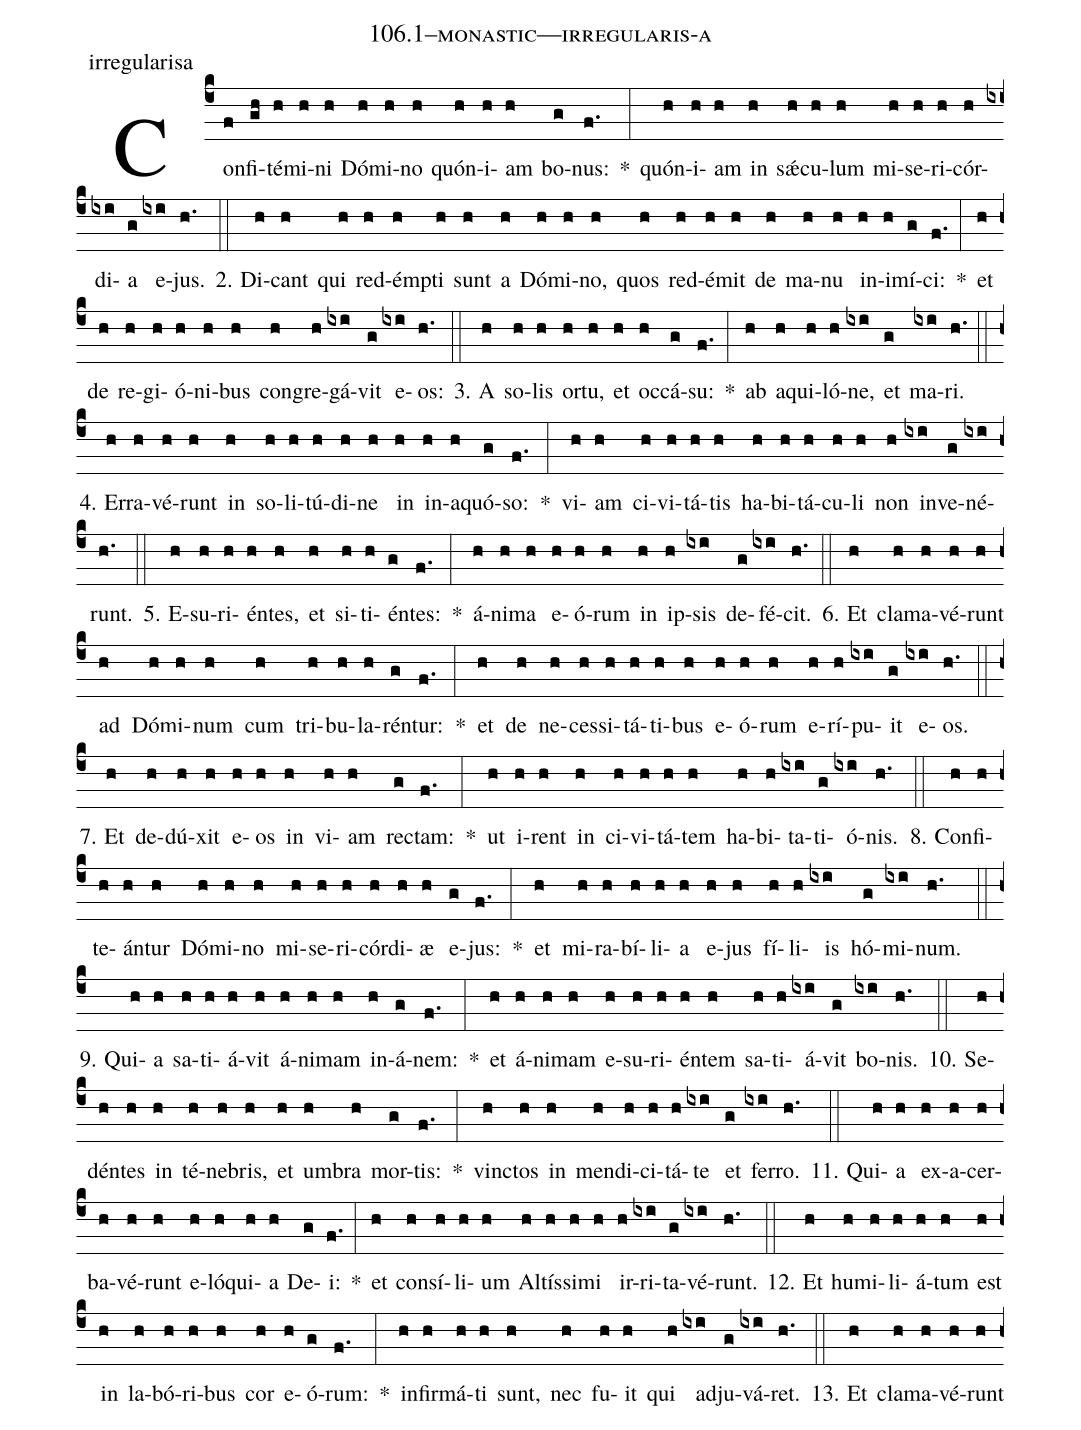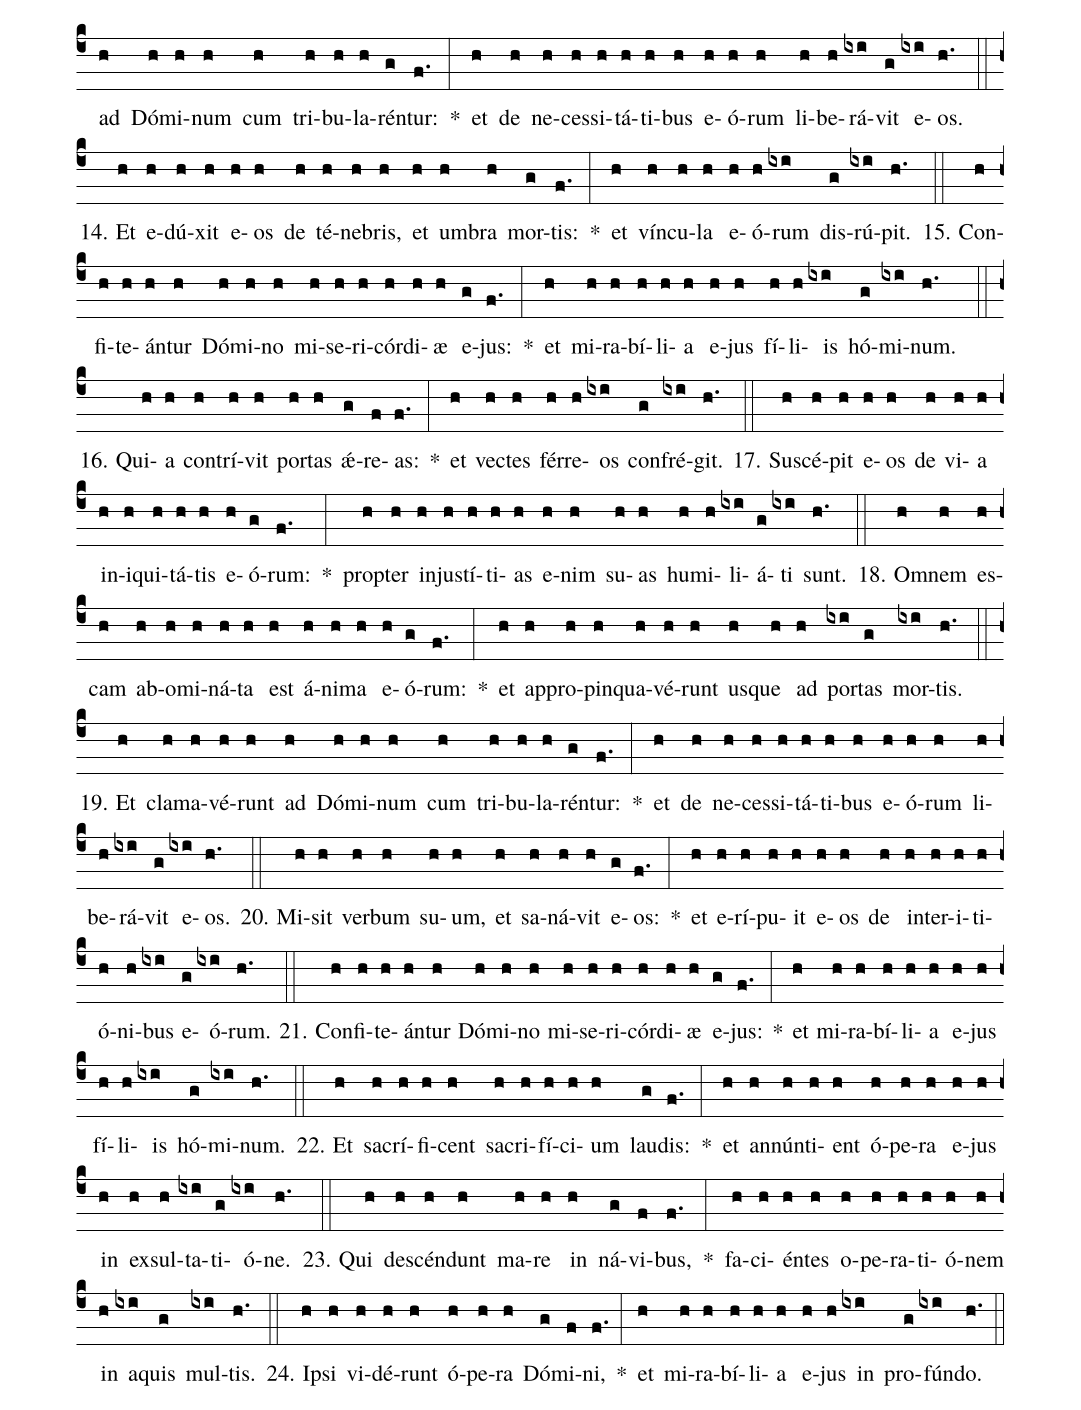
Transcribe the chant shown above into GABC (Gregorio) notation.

name: 106.1--monastic---irregularis-a;
annotation: irregularisa;
%%
(c4)Con(f)fi(gh)té(h)mi(h)ni(h) Dó(h)mi(h)no(h) quón(h)i(h)am(h) bo(g)nus:(f.) *(:) quón(h)i(h)am(h) in(h) sǽ(h)cu(h)lum(h) mi(h)se(h)ri(h)cór(h)di(ixi)a(g) e(ixi)jus.(h.) (::)
2. Di(h)cant(h) qui(h) red(h)émp(h)ti(h) sunt(h) a(h) Dó(h)mi(h)no,(h) quos(h) red(h)é(h)mit(h) de(h) ma(h)nu(h) in(h)i(h)mí(g)ci:(f.) *(:) et(h) de(h) re(h)gi(h)ó(h)ni(h)bus(h) con(h)gre(h)gá(ixi)vit(g) e(ixi)os:(h.) (::)
3. A(h) so(h)lis(h) or(h)tu,(h) et(h) oc(h)cá(g)su:(f.) *(:) ab(h) a(h)qui(h)ló(h)ne,(ixi) et(g) ma(ixi)ri.(h.) (::)
4. Er(h)ra(h)vé(h)runt(h) in(h) so(h)li(h)tú(h)di(h)ne(h) in(h) in(h)a(h)quó(g)so:(f.) *(:) vi(h)am(h) ci(h)vi(h)tá(h)tis(h) ha(h)bi(h)tá(h)cu(h)li(h) non(h) in(ixi)ve(g)né(ixi)runt.(h.) (::)
5. E(h)su(h)ri(h)én(h)tes,(h) et(h) si(h)ti(h)én(g)tes:(f.) *(:) á(h)ni(h)ma(h) e(h)ó(h)rum(h) in(h) ip(h)sis(ixi) de(g)fé(ixi)cit.(h.) (::)
6. Et(h) cla(h)ma(h)vé(h)runt(h) ad(h) Dó(h)mi(h)num(h) cum(h) tri(h)bu(h)la(h)rén(g)tur:(f.) *(:) et(h) de(h) ne(h)ces(h)si(h)tá(h)ti(h)bus(h) e(h)ó(h)rum(h) e(h)rí(h)pu(ixi)it(g) e(ixi)os.(h.) (::)
7. Et(h) de(h)dú(h)xit(h) e(h)os(h) in(h) vi(h)am(h) rec(g)tam:(f.) *(:) ut(h) i(h)rent(h) in(h) ci(h)vi(h)tá(h)tem(h) ha(h)bi(h)ta(ixi)ti(g)ó(ixi)nis.(h.) (::)
8. Con(h)fi(h)te(h)án(h)tur(h) Dó(h)mi(h)no(h) mi(h)se(h)ri(h)cór(h)di(h)æ(h) e(g)jus:(f.) *(:) et(h) mi(h)ra(h)bí(h)li(h)a(h) e(h)jus(h) fí(h)li(h)is(ixi) hó(g)mi(ixi)num.(h.) (::)
9. Qui(h)a(h) sa(h)ti(h)á(h)vit(h) á(h)ni(h)mam(h) in(h)á(g)nem:(f.) *(:) et(h) á(h)ni(h)mam(h) e(h)su(h)ri(h)én(h)tem(h) sa(h)ti(h)á(ixi)vit(g) bo(ixi)nis.(h.) (::)
10. Se(h)dén(h)tes(h) in(h) té(h)ne(h)bris,(h) et(h) um(h)bra(h) mor(g)tis:(f.) *(:) vinc(h)tos(h) in(h) men(h)di(h)ci(h)tá(h)te(ixi) et(g) fer(ixi)ro.(h.) (::)
11. Qui(h)a(h) ex(h)a(h)cer(h)ba(h)vé(h)runt(h) e(h)ló(h)qui(h)a(h) De(g)i:(f.) *(:) et(h) con(h)sí(h)li(h)um(h) Al(h)tís(h)si(h)mi(h) ir(h)ri(ixi)ta(g)vé(ixi)runt.(h.) (::)
12. Et(h) hu(h)mi(h)li(h)á(h)tum(h) est(h) in(h) la(h)bó(h)ri(h)bus(h) cor(h) e(h)ó(g)rum:(f.) *(:) in(h)fir(h)má(h)ti(h) sunt,(h) nec(h) fu(h)it(h) qui(h) ad(ixi)ju(g)vá(ixi)ret.(h.) (::)
13. Et(h) cla(h)ma(h)vé(h)runt(h) ad(h) Dó(h)mi(h)num(h) cum(h) tri(h)bu(h)la(h)rén(g)tur:(f.) *(:) et(h) de(h) ne(h)ces(h)si(h)tá(h)ti(h)bus(h) e(h)ó(h)rum(h) li(h)be(h)rá(ixi)vit(g) e(ixi)os.(h.) (::)
14. Et(h) e(h)dú(h)xit(h) e(h)os(h) de(h) té(h)ne(h)bris,(h) et(h) um(h)bra(h) mor(g)tis:(f.) *(:) et(h) vín(h)cu(h)la(h) e(h)ó(h)rum(ixi) dis(g)rú(ixi)pit.(h.) (::)
15. Con(h)fi(h)te(h)án(h)tur(h) Dó(h)mi(h)no(h) mi(h)se(h)ri(h)cór(h)di(h)æ(h) e(g)jus:(f.) *(:) et(h) mi(h)ra(h)bí(h)li(h)a(h) e(h)jus(h) fí(h)li(h)is(ixi) hó(g)mi(ixi)num.(h.) (::)
16. Qui(h)a(h) con(h)trí(h)vit(h) por(h)tas(h) ǽ(g)re(f)as:(f.) *(:) et(h) vec(h)tes(h) fér(h)re(h)os(ixi) con(g)fré(ixi)git.(h.) (::)
17. Su(h)scé(h)pit(h) e(h)os(h) de(h) vi(h)a(h) in(h)i(h)qui(h)tá(h)tis(h) e(h)ó(g)rum:(f.) *(:) prop(h)ter(h) in(h)jus(h)tí(h)ti(h)as(h) e(h)nim(h) su(h)as(h) hu(h)mi(h)li(ixi)á(g)ti(ixi) sunt.(h.) (::)
18. Om(h)nem(h) es(h)cam(h) ab(h)o(h)mi(h)ná(h)ta(h) est(h) á(h)ni(h)ma(h) e(h)ó(g)rum:(f.) *(:) et(h) ap(h)pro(h)pin(h)qua(h)vé(h)runt(h) us(h)que(h) ad(h) por(ixi)tas(g) mor(ixi)tis.(h.) (::)
19. Et(h) cla(h)ma(h)vé(h)runt(h) ad(h) Dó(h)mi(h)num(h) cum(h) tri(h)bu(h)la(h)rén(g)tur:(f.) *(:) et(h) de(h) ne(h)ces(h)si(h)tá(h)ti(h)bus(h) e(h)ó(h)rum(h) li(h)be(h)rá(ixi)vit(g) e(ixi)os.(h.) (::)
20. Mi(h)sit(h) ver(h)bum(h) su(h)um,(h) et(h) sa(h)ná(h)vit(h) e(g)os:(f.) *(:) et(h) e(h)rí(h)pu(h)it(h) e(h)os(h) de(h) in(h)ter(h)i(h)ti(h)ó(h)ni(h)bus(ixi) e(g)ó(ixi)rum.(h.) (::)
21. Con(h)fi(h)te(h)án(h)tur(h) Dó(h)mi(h)no(h) mi(h)se(h)ri(h)cór(h)di(h)æ(h) e(g)jus:(f.) *(:) et(h) mi(h)ra(h)bí(h)li(h)a(h) e(h)jus(h) fí(h)li(h)is(ixi) hó(g)mi(ixi)num.(h.) (::)
22. Et(h) sa(h)crí(h)fi(h)cent(h) sa(h)cri(h)fí(h)ci(h)um(h) lau(g)dis:(f.) *(:) et(h) an(h)nún(h)ti(h)ent(h) ó(h)pe(h)ra(h) e(h)jus(h) in(h) ex(h)sul(h)ta(ixi)ti(g)ó(ixi)ne.(h.) (::)
23. Qui(h) de(h)scén(h)dunt(h) ma(h)re(h) in(h) ná(g)vi(f)bus,(f.) *(:) fa(h)ci(h)én(h)tes(h) o(h)pe(h)ra(h)ti(h)ó(h)nem(h) in(h) a(ixi)quis(g) mul(ixi)tis.(h.) (::)
24. Ip(h)si(h) vi(h)dé(h)runt(h) ó(h)pe(h)ra(h) Dó(g)mi(f)ni,(f.) *(:) et(h) mi(h)ra(h)bí(h)li(h)a(h) e(h)jus(h) in(ixi) pro(g)fún(ixi)do.(h.) (::)
